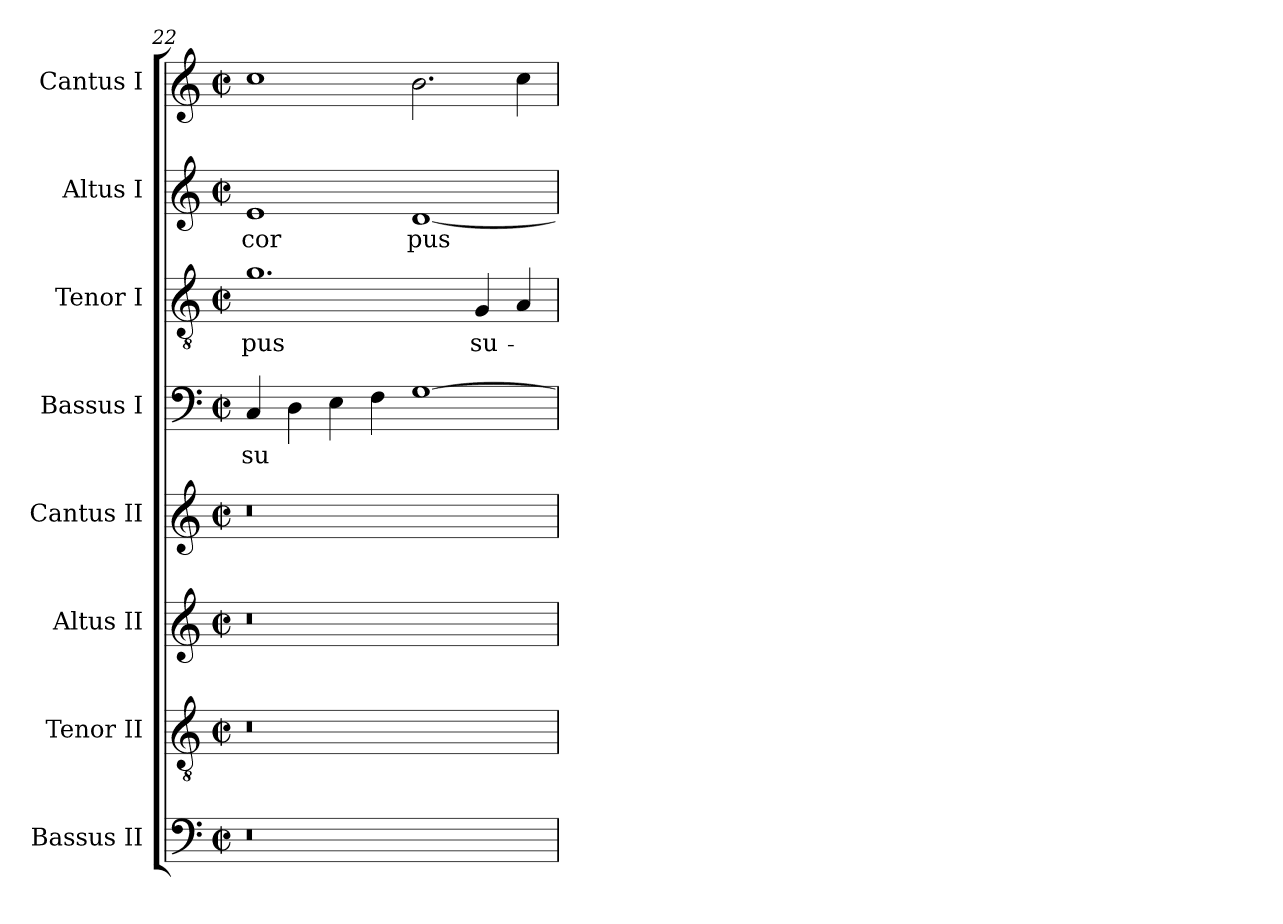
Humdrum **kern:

**kern	**kern	**kern	**kern	**kern	**text	**kern	**text	**kern	**text	**kern
*part8	*part7	*part6	*part5	*part4	*part4	*part3	*part3	*part2	*part2	*part1
*staff8	*staff7	*staff6	*staff5	*staff4	*staff4	*staff3	*staff3	*staff2	*staff2	*staff1
*I"Bassus II	*I"Tenor II	*I"Altus II	*I"Cantus II	*I"Bassus I	*	*I"Tenor I	*	*I"Altus I	*	*I"Cantus I
*clefF4	*clefGv2	*clefG2	*clefG2	*clefF4	*	*clefGv2	*	*clefG2	*	*clefG2
*M2/2	*M2/2	*M2/2	*M2/2	*M2/2	*	*M2/2	*	*M2/2	*	*M2/2
*met(c|)	*met(c|)	*met(c|)	*met(c|)	*met(c|)	*	*met(c|)	*	*met(c|)	*	*met(c|)
=22	=22	=22	=22	=22	=22	=22	=22	=22	=22	=22
!	!	!	!	!	!LO:LY:b:cj	!	!LO:LY:b:cj	!	!LO:LY:b:cj	!
0r	0r	0r	0r	4C/	su	1.g	-pus	1e	cor	1cc
.	.	.	.	4D\	.	.	.	.	.	.
.	.	.	.	4E\	.	.	.	.	.	.
.	.	.	.	4F\	.	.	.	.	.	.
!	!	!	!	!	!	!	!	!	!LO:LY:b:cj	!
.	.	.	.	[>1G	.	.	.	[<1d	pus	2.b\
!	!	!	!	!	!	!	!LO:LY:b:cj	!	!	!
.	.	.	.	.	.	4G/	su-	.	.	.
.	.	.	.	.	.	4A/	.	.	.	4cc\
=	=	=	=	=	=	=	=	=	=	=
*-	*-	*-	*-	*-	*-	*-	*-	*-	*-	*-
